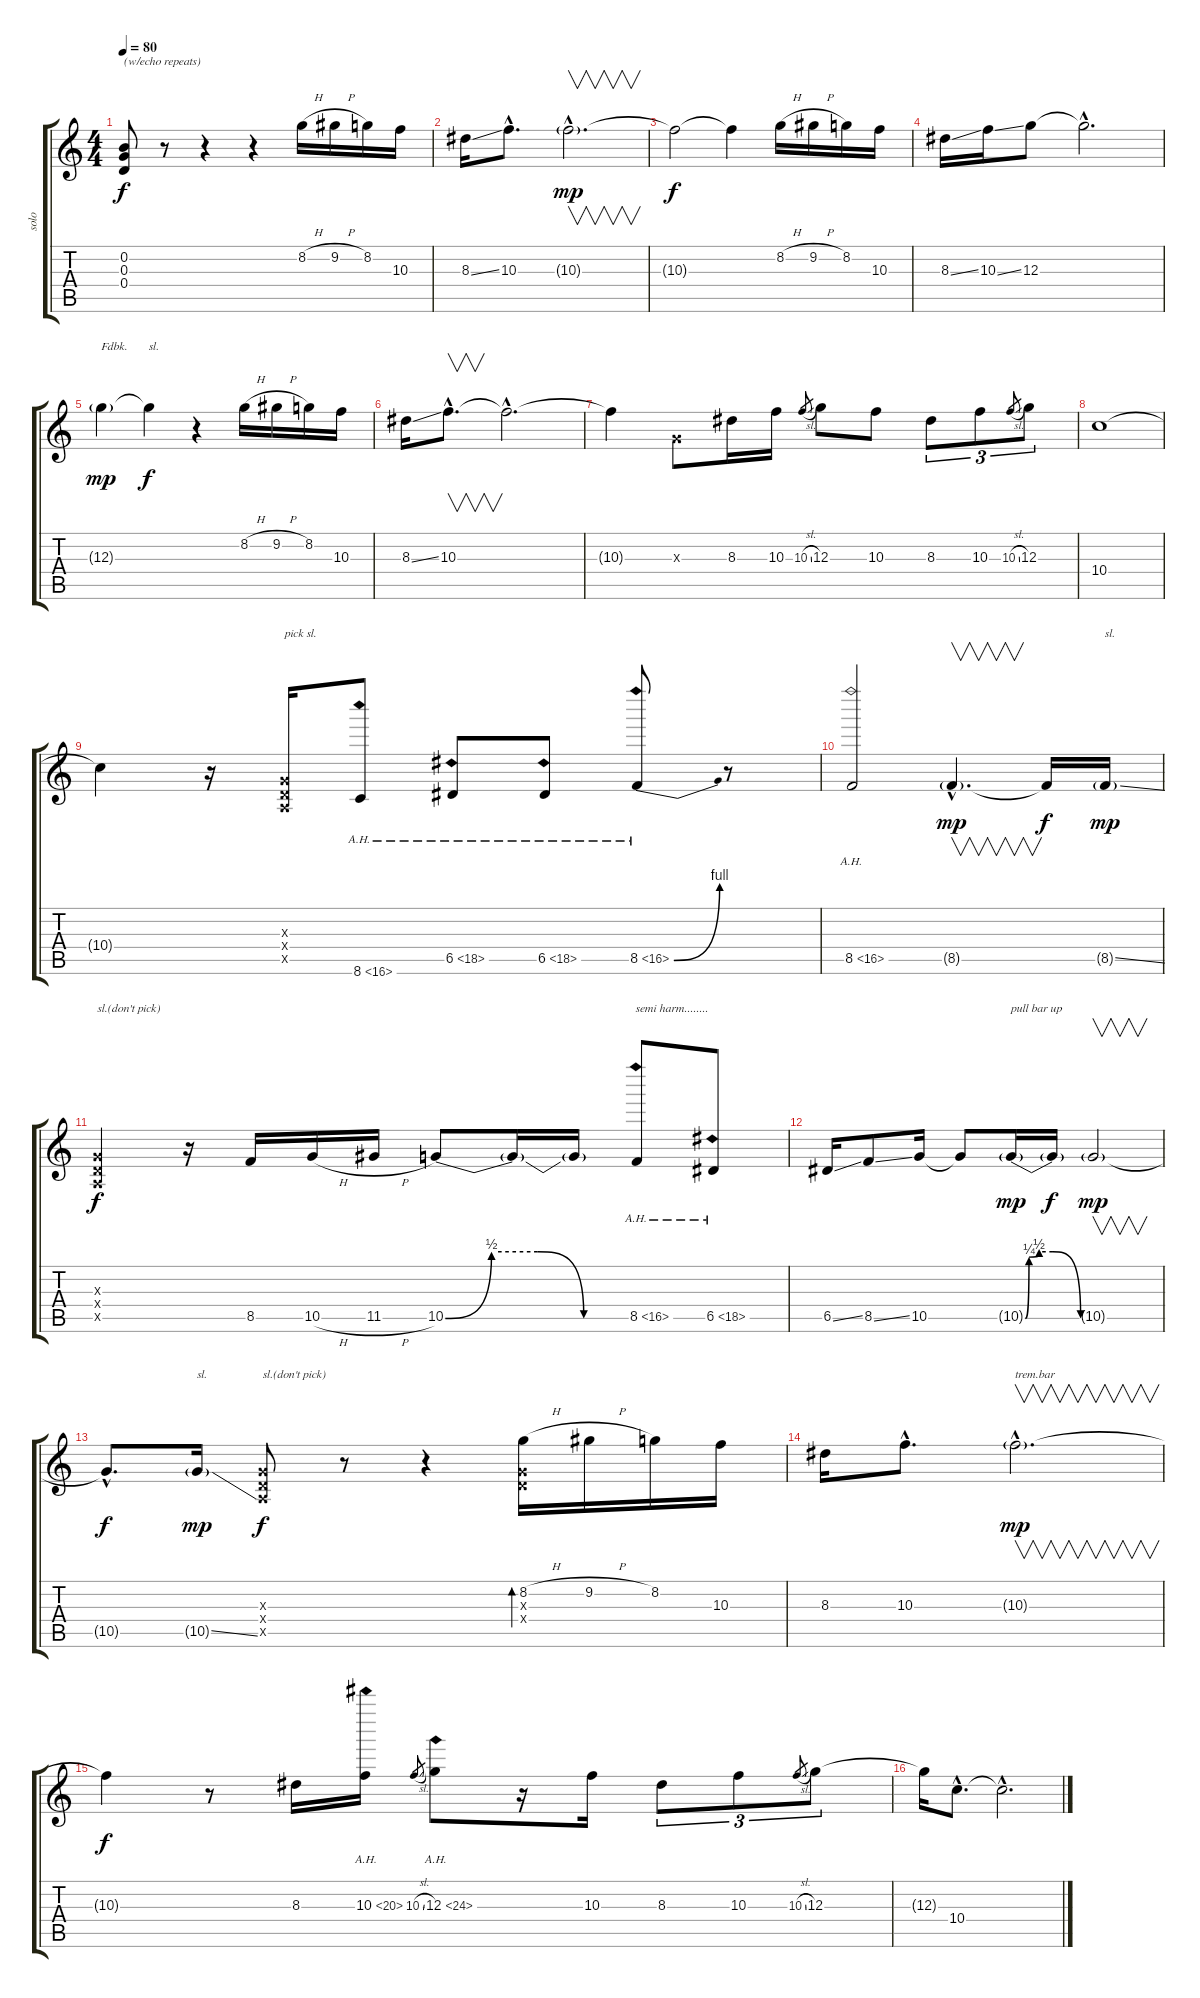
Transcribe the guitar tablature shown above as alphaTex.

\track ("solo" "solo") {instrument distortionguitar}
\staff {score tabs}
\tuning (E4 B3 G3 D3 A2 E2) {hide}
\ts (4 4)
\tempo 80
\clef g2
\ks c
(0.2{t} 0.3{t} 0.4{t}).8{txt "(w/echo repeats)" dy f} r.8{instrument distortionguitar} r.4 r.4 8.2{h}.16{instrument distortionguitar} 9.2{h}.16 8.2.16 10.3.16 |
8.3{ss}.16 10.3{hac}.8{d} 10.3{g hac}.2{v d dy mp} |
10.3{t}.2{dy f} 10.3{t}.4 8.2{h}.16 9.2{h}.16 8.2.16 10.3.16 |
8.3{ss}.16 10.3{ss}.16 12.3.8 12.3{hac t}.2{d} |
12.3{g}.4{txt "Fdbk." dy mp instrument guitarharmonics} 12.3{t}.4{txt "sl." dy f} r.4{instrument distortionguitar} 8.2{h}.16 9.2{h}.16 8.2.16 10.3.16 |
8.3{ss}.16 10.3{hac}.8{v d} 10.3{hac t}.2{d} |
10.3{t}.4 0.3{x}.8 8.3.16 10.3.16 10.3{sl}.8{gr} 12.3.8 10.3.8 8.3.8{tu (3 2)} 10.3.8{tu (3 2)} 10.3{sl}.8{gr} 12.3.8{tu (3 2)} |
10.4.1 |
10.4{t}.4 r.16 (0.3{x} 0.4{x} 0.5{x}).16{txt "pick sl." instrument guitarfretnoise} 8.6{ah 8}.8{instrument distortionguitar} 6.5{ah 12}.8 6.5{ah 12}.8 8.5{be (bend 0 0 60 4) ah 8}.8 r.8 |
8.5{ah 8}.2 8.5{g hac}.4{v d dy mp} 8.5{t}.16{dy f} 8.5{ss g}.16{txt "sl." dy mp} |
(0.3{x} 0.4{x} 0.5{x}).4{txt "sl.(don't pick)" dy f instrument guitarfretnoise} r.16 8.5.16{instrument electricguitarmuted} 10.5{h}.16{instrument distortionguitar} 11.5{h}.16 10.5{be (custom 0 0 15 2 30 2 45 0 60 0)}.8 10.5{t}.16 10.5{t}.16 8.5{ah 8}.8{txt "semi harm........"} 6.5{ah 12}.8 |
6.5{ss}.16 8.5{ss}.8 10.5.16 10.5{t}.8 10.5{be (custom 0 0 4 1 15 2 30 2 60 0) g}.16{txt "pull bar up" dy mp} 10.5{t}.16{dy f} 10.5{g}.2{v dy mp} |
10.5{hac t}.8{d dy f} 10.5{ss g}.16{txt "sl." dy mp} (0.3{x} 0.4{x} 0.5{x}).8{txt "sl.(don't pick)" dy f} r.8 r.4 (8.2{h} 0.3{x} 0.4{x}).16{bd 480} 9.2{h}.16 8.2.16 10.3.16 |
8.3.16 10.3{hac}.8{d} 10.3{g hac}.2{v d txt "trem.bar" dy mp} |
10.3{t}.4{dy f} r.8 8.3.16 10.3{ah 10}.16 10.3{sl}.8{gr} 12.3{ah 12}.8 r.16 10.3.16 8.3.8{tu (3 2)} 10.3.8{tu (3 2)} 10.3{sl}.8{gr} 12.3.8{tu (3 2)} |
12.3{t}.16 10.4{hac}.8{d} 10.4{hac t}.2{d}
